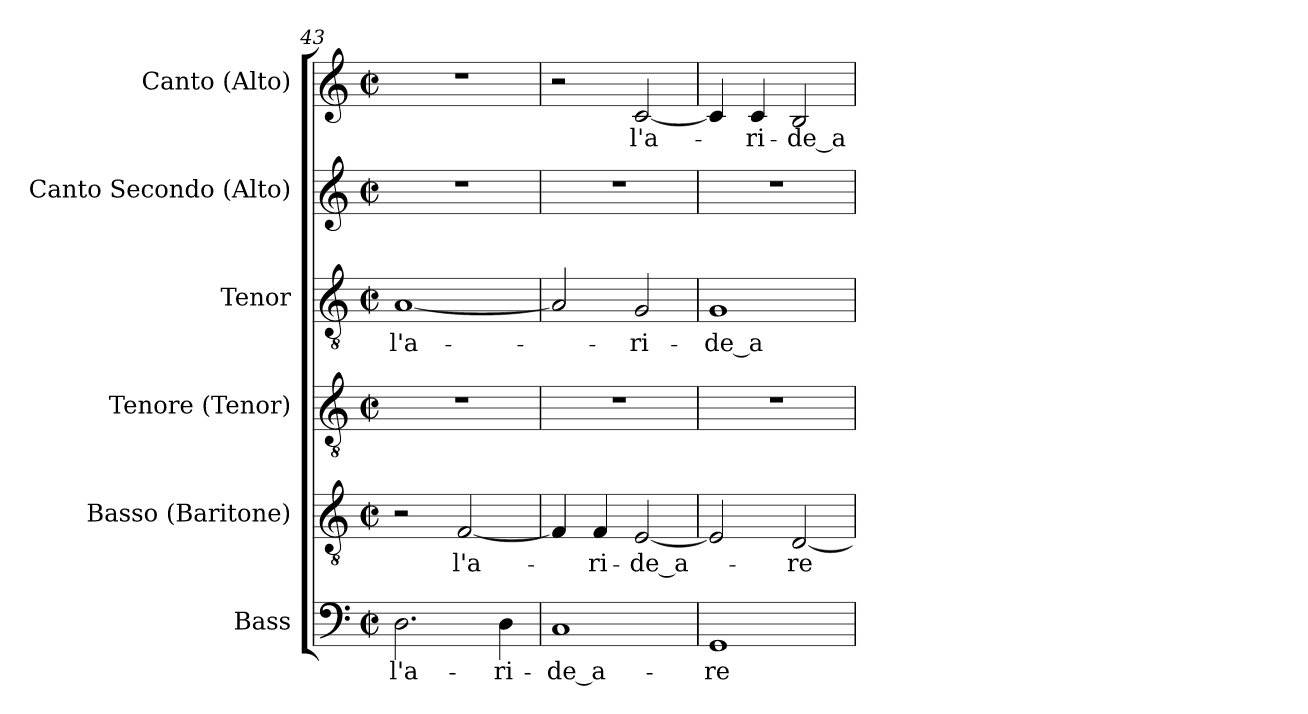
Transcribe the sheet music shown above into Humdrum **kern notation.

**kern	**text	**kern	**text	**kern	**kern	**text	**kern	**kern	**text
*part6	*part6	*part5	*part5	*part4	*part3	*part3	*part2	*part1	*part1
*staff6	*staff6	*staff5	*staff5	*staff4	*staff3	*staff3	*staff2	*staff1	*staff1
*I"Bass	*	*I"Basso (Baritone)	*	*I"Tenore (Tenor)	*I"Tenor	*	*I"Canto Secondo (Alto)	*I"Canto (Alto)	*
*I'B.	*	*I'Bar.	*	*I'T.	*I'T.	*	*I'A.	*I'A.	*
*clefF4	*	*clefGv2	*	*clefGv2	*clefGv2	*	*clefG2	*clefG2	*
*	*	*ITrd7c12	*	*ITrd7c12	*ITrd7c12	*	*	*	*
*k[]	*	*k[]	*	*k[]	*k[]	*	*k[]	*k[]	*
*C:	*	*C:	*	*C:	*C:	*	*C:	*C:	*
*M2/2	*	*M2/2	*	*M2/2	*M2/2	*	*M2/2	*M2/2	*
*met(c|)	*	*met(c|)	*	*met(c|)	*met(c|)	*	*met(c|)	*met(c|)	*
=43	=43	=43	=43	=43	=43	=43	=43	=43	=43
!	!LO:LY:b:color=#000000	!	!	!	!	!	!	!	!
!	!	!	!	!	!	!LO:LY:b:color=#000000	!	!	!
2.Di\	l'a-	2r	.	1r	[1AAi	l'a-	1r	1r	.
!	!	!	!LO:LY:b:color=#000000	!	!	!	!	!	!
.	.	[2FFi/	l'a-	.	.	.	.	.	.
!	!LO:LY:b:color=#000000	!	!	!	!	!	!	!	!
4Di\	-ri-	.	.	.	.	.	.	.	.
=44	=44	=44	=44	=44	=44	=44	=44	=44	=44
!	!LO:LY:b:color=#000000	!	!	!	!	!	!	!	!
1Ci	-de_a-	4FFi/]	.	1r	2AAi/]	.	1r	2r	.
!	!	!	!LO:LY:b:color=#000000	!	!	!	!	!	!
.	.	4FFi/	-ri-	.	.	.	.	.	.
!	!	!	!LO:LY:b:color=#000000	!	!	!	!	!	!
!	!	!	!	!	!	!LO:LY:b:color=#000000	!	!	!
!	!	!	!	!	!	!	!	!	!LO:LY:b:color=#000000
.	.	[2EEi/	-de_a-	.	2GGi/	-ri-	.	[2ci/	l'a-
=45	=45	=45	=45	=45	=45	=45	=45	=45	=45
!	!LO:LY:b:color=#000000	!	!	!	!	!	!	!	!
!	!	!	!	!	!	!LO:LY:b:color=#000000	!	!	!
1GGi	-re-	2EEi/]	.	1r	1GGi	-de_a-	1r	4ci/]	.
!	!	!	!	!	!	!	!	!	!LO:LY:b:color=#000000
.	.	.	.	.	.	.	.	4ci/	-ri-
!	!	!	!LO:LY:b:color=#000000	!	!	!	!	!	!
!	!	!	!	!	!	!	!	!	!LO:LY:b:color=#000000
.	.	[2DDi/	-re-	.	.	.	.	2Bi/	-de_a-
=	=	=	=	=	=	=	=	=	=
*-	*-	*-	*-	*-	*-	*-	*-	*-	*-
